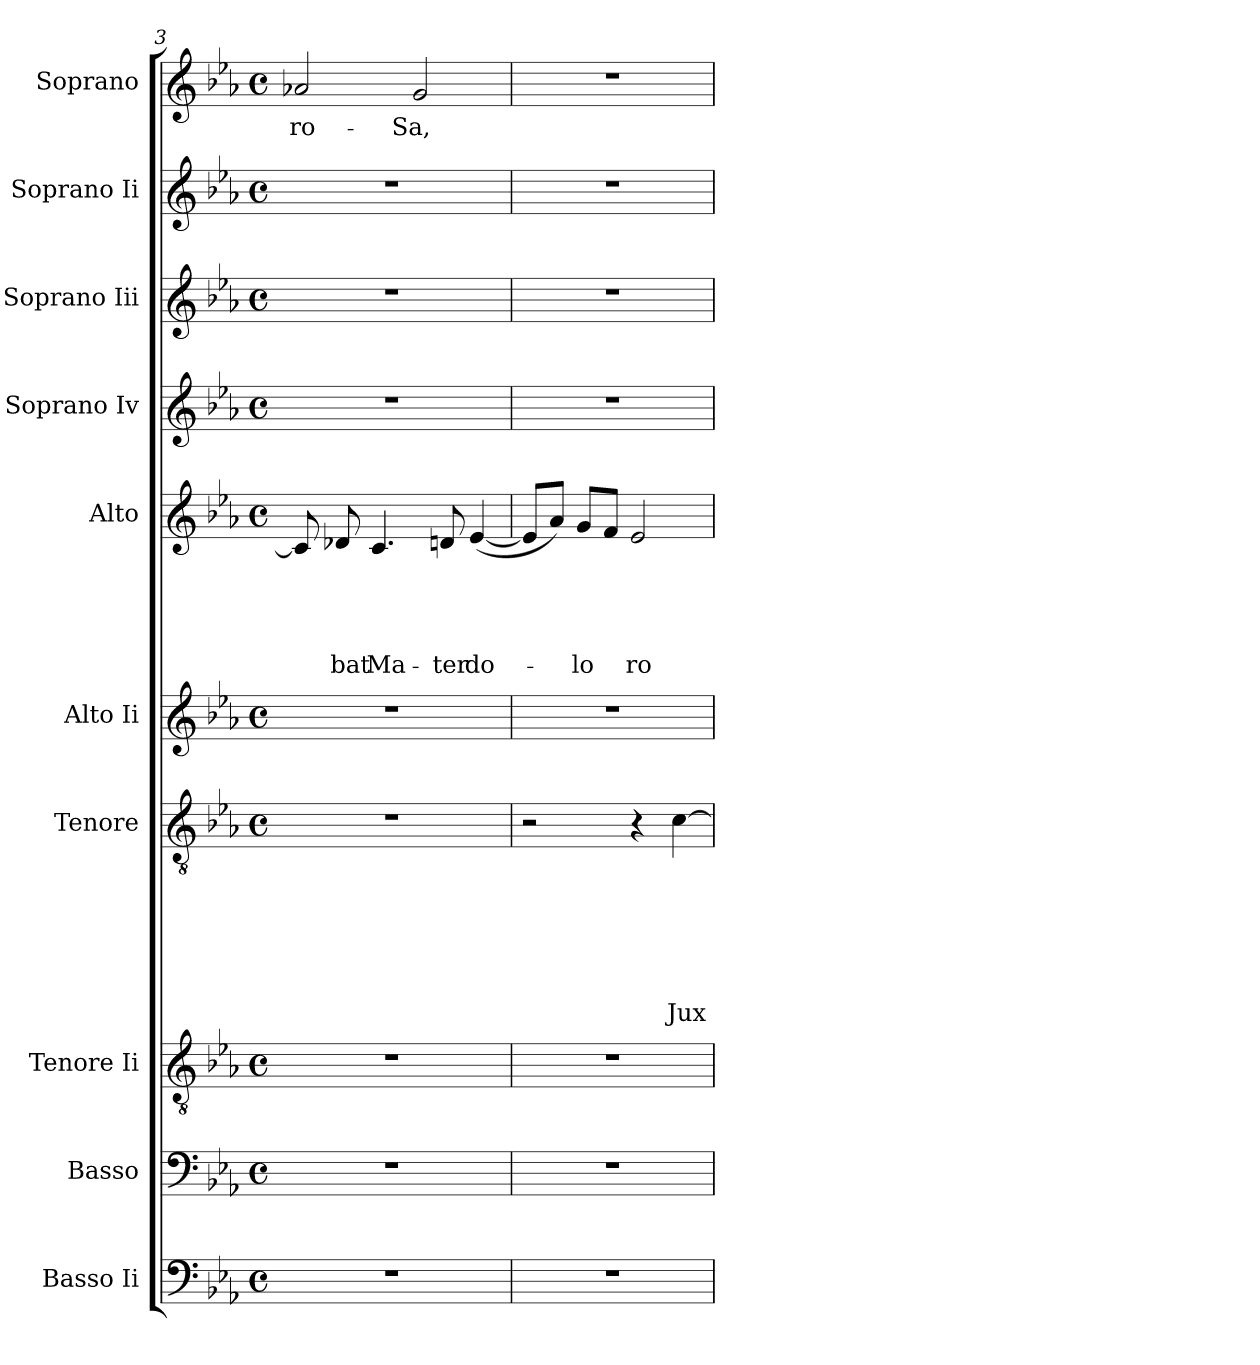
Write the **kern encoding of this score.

**kern	**kern	**kern	**kern	**text	**text	**text	**text	**text	**text	**text	**kern	**kern	**text	**text	**text	**text	**text	**kern	**kern	**kern	**kern	**text
*part10	*part9	*part8	*part7	*part7	*part7	*part7	*part7	*part7	*part7	*part7	*part6	*part5	*part5	*part5	*part5	*part5	*part5	*part4	*part3	*part2	*part1	*part1
*staff10	*staff9	*staff8	*staff7	*staff7	*staff7	*staff7	*staff7	*staff7	*staff7	*staff7	*staff6	*staff5	*staff5	*staff5	*staff5	*staff5	*staff5	*staff4	*staff3	*staff2	*staff1	*staff1
*I"Basso Ii	*I"Basso	*I"Tenore Ii	*I"Tenore	*	*	*	*	*	*	*	*I"Alto Ii	*I"Alto	*	*	*	*	*	*I"Soprano Iv	*I"Soprano Iii	*I"Soprano Ii	*I"Soprano	*
*clefF4	*clefF4	*clefGv2	*clefGv2	*	*	*	*	*	*	*	*clefG2	*clefG2	*	*	*	*	*	*clefG2	*clefG2	*clefG2	*clefG2	*
*k[b-e-a-]	*k[b-e-a-]	*k[b-e-a-]	*k[b-e-a-]	*	*	*	*	*	*	*	*k[b-e-a-]	*k[b-e-a-]	*	*	*	*	*	*k[b-e-a-]	*k[b-e-a-]	*k[b-e-a-]	*k[b-e-a-]	*
*E-:	*E-:	*E-:	*E-:	*	*	*	*	*	*	*	*E-:	*E-:	*	*	*	*	*	*E-:	*E-:	*E-:	*E-:	*
*M4/4	*M4/4	*M4/4	*M4/4	*	*	*	*	*	*	*	*M4/4	*M4/4	*	*	*	*	*	*M4/4	*M4/4	*M4/4	*M4/4	*
*met(c)	*met(c)	*met(c)	*met(c)	*	*	*	*	*	*	*	*met(c)	*met(c)	*	*	*	*	*	*met(c)	*met(c)	*met(c)	*met(c)	*
=3	=3	=3	=3	=3	=3	=3	=3	=3	=3	=3	=3	=3	=3	=3	=3	=3	=3	=3	=3	=3	=3	=3
!	!	!	!	!	!	!	!	!	!	!	!	!	!	!	!	!	!	!	!	!	!	!LO:LY:b
1r	1r	1r	1r	.	.	.	.	.	.	.	1r	8c/]	.	.	.	.	.	1r	1r	1r	2a-X/	-ro-
!	!	!	!	!	!	!	!	!	!	!	!	!	!	!	!	!	!LO:LY:b	!	!	!	!	!
.	.	.	.	.	.	.	.	.	.	.	.	8d-X/	.	.	.	.	-bat	.	.	.	.	.
!	!	!	!	!	!	!	!	!	!	!	!	!	!	!	!	!	!LO:LY:b	!	!	!	!	!
.	.	.	.	.	.	.	.	.	.	.	.	4.c/	.	.	.	.	Ma-	.	.	.	.	.
!	!	!	!	!	!	!	!	!	!	!	!	!	!	!	!	!	!	!	!	!	!	!LO:LY:b
.	.	.	.	.	.	.	.	.	.	.	.	.	.	.	.	.	.	.	.	.	2g/	-Sa,
!	!	!	!	!	!	!	!	!	!	!	!	!	!	!	!	!	!LO:LY:b	!	!	!	!	!
.	.	.	.	.	.	.	.	.	.	.	.	8dn/	.	.	.	.	-ter	.	.	.	.	.
!	!	!	!	!	!	!	!	!	!	!	!	!	!	!	!	!	!LO:LY:b	!	!	!	!	!
.	.	.	.	.	.	.	.	.	.	.	.	(<[<4e-/	.	.	.	.	do-	.	.	.	.	.
=4	=4	=4	=4	=4	=4	=4	=4	=4	=4	=4	=4	=4	=4	=4	=4	=4	=4	=4	=4	=4	=4	=4
1r	1r	1r	2r	.	.	.	.	.	.	.	1r	8e-/L]	.	.	.	.	.	1r	1r	1r	1r	.
.	.	.	.	.	.	.	.	.	.	.	.	8a-/J)	.	.	.	.	.	.	.	.	.	.
!	!	!	!	!	!	!	!	!	!	!	!	!	!	!	!	!	!LO:LY:b	!	!	!	!	!
.	.	.	.	.	.	.	.	.	.	.	.	8g/L	.	.	.	.	-lo	.	.	.	.	.
.	.	.	.	.	.	.	.	.	.	.	.	8f/J	.	.	.	.	.	.	.	.	.	.
!	!	!	!	!	!	!	!	!	!	!	!	!	!	!	!	!	!LO:LY:b	!	!	!	!	!
.	.	.	4r	.	.	.	.	.	.	.	.	2e-/	.	.	.	.	ro-	.	.	.	.	.
!	!	!	!	!	!	!	!	!	!	!LO:LY:b	!	!	!	!	!	!	!	!	!	!	!	!
.	.	.	[<4c\	.	.	.	.	.	.	Jux-	.	.	.	.	.	.	.	.	.	.	.	.
=	=	=	=	=	=	=	=	=	=	=	=	=	=	=	=	=	=	=	=	=	=	=
*-	*-	*-	*-	*-	*-	*-	*-	*-	*-	*-	*-	*-	*-	*-	*-	*-	*-	*-	*-	*-	*-	*-
